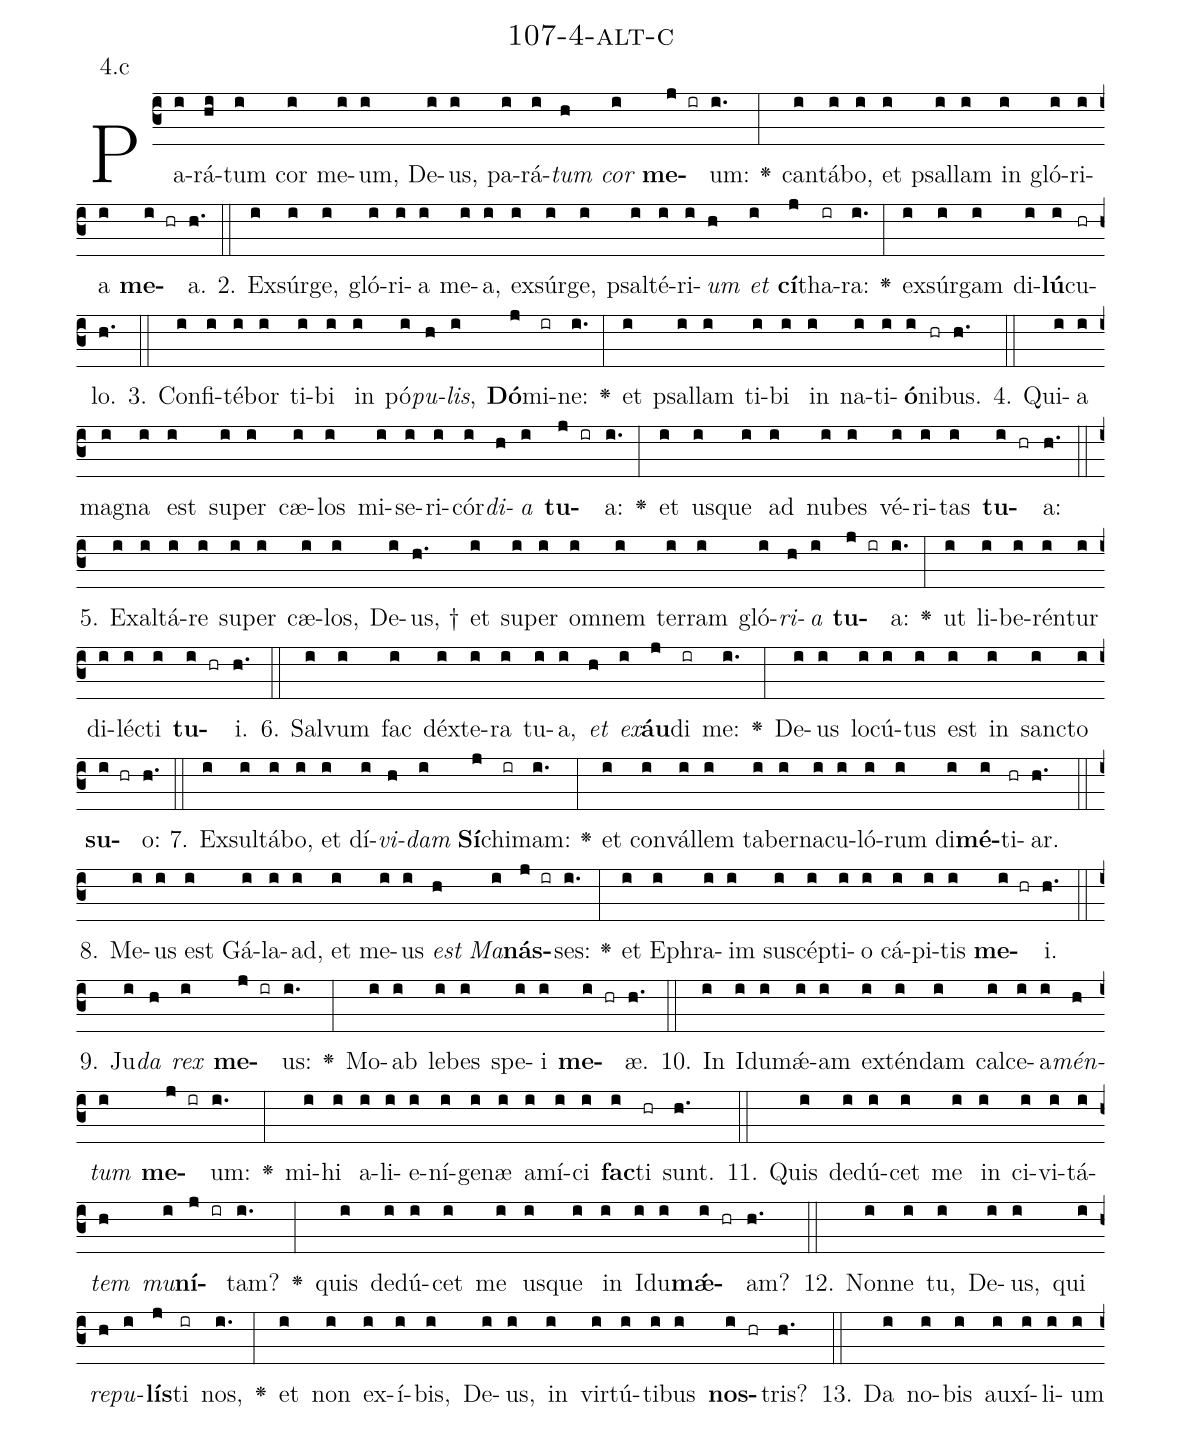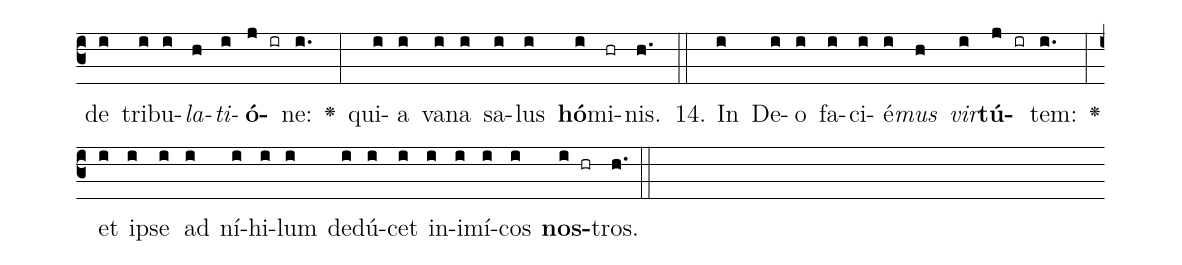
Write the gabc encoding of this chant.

name: 107-4-alt-c;
annotation: 4.c;
%%
(c3)Pa(i)rá(hi)tum(i) cor(i) me(i)um,(i) De(i)us,(i) pa(i)rá(i)<i>tum</i>(h) <i>cor</i>(i) <b>me</b>(j ir)um:(i.) <v>\greheightstar</v>(:) can(i)tá(i)bo,(i) et(i) psal(i)lam(i) in(i) gló(i)ri(i)a(i) <b>me</b>(i hr)a.(h.) (::)
2. Ex(i)súr(i)ge,(i) gló(i)ri(i)a(i) me(i)a,(i) ex(i)súr(i)ge,(i) psal(i)té(i)ri(i)<i>um</i>(h) <i>et</i>(i) <b>cí</b>(j)tha(ir)ra:(i.) <v>\greheightstar</v>(:) ex(i)súr(i)gam(i) di(i)<b>lú</b>(i)cu(hr)lo.(h.) (::)
3. Con(i)fi(i)té(i)bor(i) ti(i)bi(i) in(i) pó(i)<i>pu</i>(h)<i>lis</i>,(i) <b>Dó</b>(j)mi(ir)ne:(i.) <v>\greheightstar</v>(:) et(i) psal(i)lam(i) ti(i)bi(i) in(i) na(i)ti(i)<b>ó</b>(i)ni(hr)bus.(h.) (::)
4. Qui(i)a(i) ma(i)gna(i) est(i) su(i)per(i) cæ(i)los(i) mi(i)se(i)ri(i)cór(i)<i>di</i>(h)<i>a</i>(i) <b>tu</b>(j ir)a:(i.) <v>\greheightstar</v>(:) et(i) us(i)que(i) ad(i) nu(i)bes(i) vé(i)ri(i)tas(i) <b>tu</b>(i hr)a:(h.) (::)
5. Ex(i)al(i)tá(i)re(i) su(i)per(i) cæ(i)los,(i) De(i)us, †(h.) et(i) su(i)per(i) om(i)nem(i) ter(i)ram(i) gló(i)<i>ri</i>(h)<i>a</i>(i) <b>tu</b>(j ir)a:(i.) <v>\greheightstar</v>(:) ut(i) li(i)be(i)rén(i)tur(i) di(i)léc(i)ti(i) <b>tu</b>(i hr)i.(h.) (::)
6. Sal(i)vum(i) fac(i) déx(i)te(i)ra(i) tu(i)a,(i) <i>et</i>(h) <i>ex</i>(i)<b>áu</b>(j)di(ir) me:(i.) <v>\greheightstar</v>(:) De(i)us(i) lo(i)cú(i)tus(i) est(i) in(i) sanc(i)to(i) <b>su</b>(i hr)o:(h.) (::)
7. Ex(i)sul(i)tá(i)bo,(i) et(i) dí(i)<i>vi</i>(h)<i>dam</i>(i) <b>Sí</b>(j)chi(ir)mam:(i.) <v>\greheightstar</v>(:) et(i) con(i)vál(i)lem(i) ta(i)ber(i)na(i)cu(i)ló(i)rum(i) di(i)<b>mé</b>(i)ti(hr)ar.(h.) (::)
8. Me(i)us(i) est(i) Gá(i)la(i)ad,(i) et(i) me(i)us(i) <i>est</i>(h) <i>Ma</i>(i)<b>nás</b>(j ir)ses:(i.) <v>\greheightstar</v>(:) et(i) E(i)phra(i)im(i) su(i)scép(i)ti(i)o(i) cá(i)pi(i)tis(i) <b>me</b>(i hr)i.(h.) (::)
9. Ju(i)<i>da</i>(h) <i>rex</i>(i) <b>me</b>(j ir)us:(i.) <v>\greheightstar</v>(:) Mo(i)ab(i) le(i)bes(i) spe(i)i(i) <b>me</b>(i hr)æ.(h.) (::)
10. In(i) I(i)du(i)mǽ(i)am(i) ex(i)tén(i)dam(i) cal(i)ce(i)a(i)<i>mén</i>(h)<i>tum</i>(i) <b>me</b>(j ir)um:(i.) <v>\greheightstar</v>(:) mi(i)hi(i) a(i)li(i)e(i)ní(i)ge(i)næ(i) a(i)mí(i)ci(i) <b>fac</b>(i)ti(hr) sunt.(h.) (::)
11. Quis(i) de(i)dú(i)cet(i) me(i) in(i) ci(i)vi(i)tá(i)<i>tem</i>(h) <i>mu</i>(i)<b>ní</b>(j ir)tam?(i.) <v>\greheightstar</v>(:) quis(i) de(i)dú(i)cet(i) me(i) us(i)que(i) in(i) I(i)du(i)<b>mǽ</b>(i hr)am?(h.) (::)
12. Non(i)ne(i) tu,(i) De(i)us,(i) qui(i) <i>re</i>(h)<i>pu</i>(i)<b>lís</b>(j)ti(ir) nos,(i.) <v>\greheightstar</v>(:) et(i) non(i) ex(i)í(i)bis,(i) De(i)us,(i) in(i) vir(i)tú(i)ti(i)bus(i) <b>nos</b>(i hr)tris?(h.) (::)
13. Da(i) no(i)bis(i) au(i)xí(i)li(i)um(i) de(i) tri(i)bu(i)<i>la</i>(h)<i>ti</i>(i)<b>ó</b>(j ir)ne:(i.) <v>\greheightstar</v>(:) qui(i)a(i) va(i)na(i) sa(i)lus(i) <b>hó</b>(i)mi(hr)nis.(h.) (::)
14. In(i) De(i)o(i) fa(i)ci(i)é(i)<i>mus</i>(h) <i>vir</i>(i)<b>tú</b>(j ir)tem:(i.) <v>\greheightstar</v>(:) et(i) ip(i)se(i) ad(i) ní(i)hi(i)lum(i) de(i)dú(i)cet(i) in(i)i(i)mí(i)cos(i) <b>nos</b>(i hr)tros.(h.) (::)
